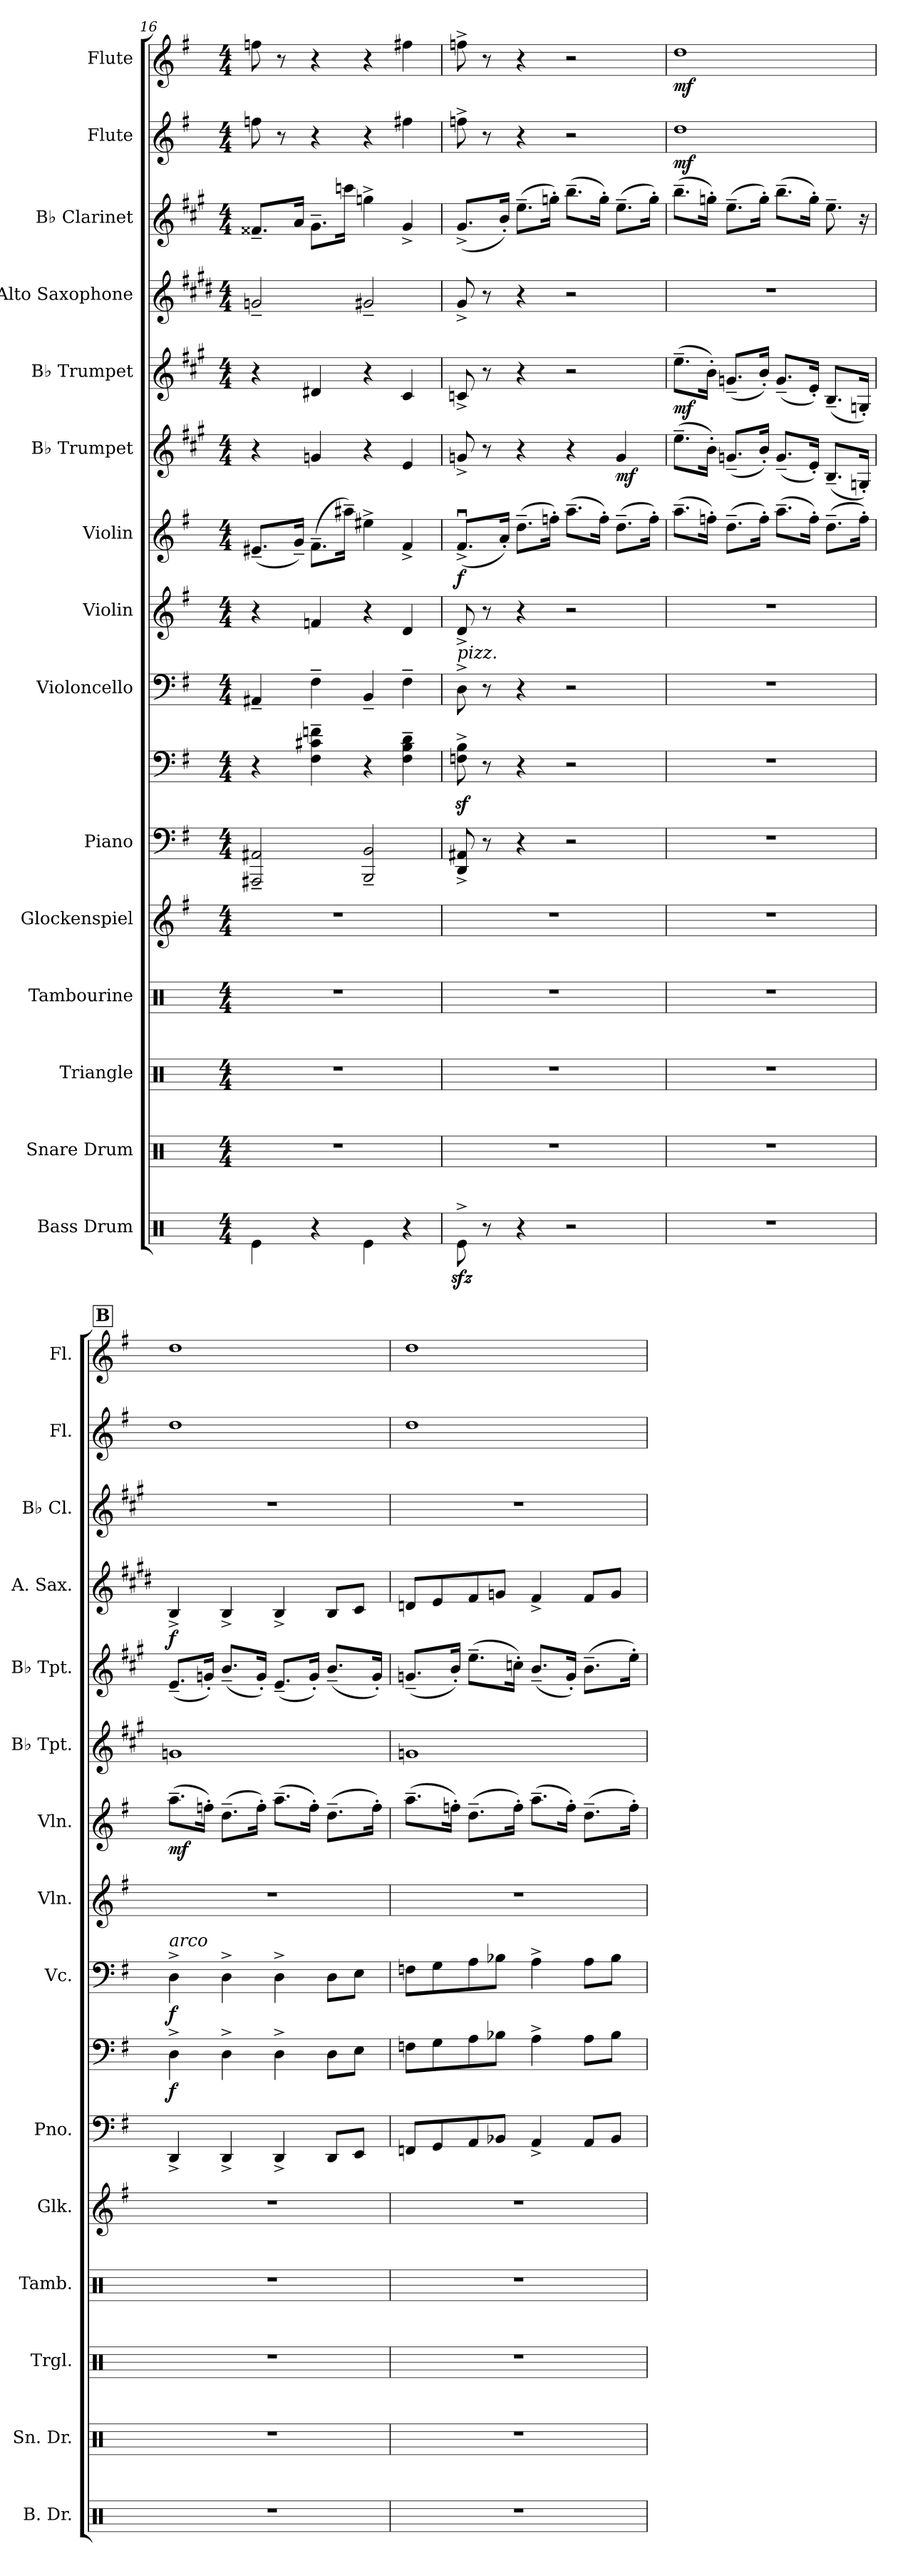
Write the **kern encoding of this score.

**kern	**kern	**kern	**kern	**kern	**kern	**kern	**dynam	**kern	**dynam	**kern	**kern	**dynam	**kern	**dynam	**kern	**dynam	**kern	**dynam	**kern	**kern	**dynam	**kern	**dynam
*part15	*part14	*part13	*part12	*part11	*part10	*part10	*part10	*part9	*part9	*part8	*part7	*part7	*part6	*part6	*part5	*part5	*part4	*part4	*part3	*part2	*part2	*part1	*part1
*staff16	*staff15	*staff14	*staff13	*staff12	*staff11	*staff10	*staff10/11	*staff9	*staff9	*staff8	*staff7	*staff7	*staff6	*staff6	*staff5	*staff5	*staff4	*staff4	*staff3	*staff2	*staff2	*staff1	*staff1
*I"Bass Drum	*I"Snare Drum	*I"Triangle	*I"Tambourine	*I"Glockenspiel	*I"Piano	*	*	*I"Violoncello	*	*I"Violin	*I"Violin	*	*I"B♭ Trumpet	*	*I"B♭ Trumpet	*	*I"Alto Saxophone	*	*I"B♭ Clarinet	*I"Flute	*	*I"Flute	*
*I'B. Dr.	*I'Sn. Dr.	*I'Trgl.	*I'Tamb.	*I'Glk.	*I'Pno.	*	*	*I'Vc.	*	*I'Vln.	*I'Vln.	*	*I'B♭ Tpt.	*	*I'B♭ Tpt.	*	*I'A. Sax.	*	*I'B♭ Cl.	*I'Fl.	*	*I'Fl.	*
*clefX	*clefX	*clefX	*clefX	*clefG2	*clefF4	*clefF4	*	*clefF4	*	*clefG2	*clefG2	*	*clefG2	*	*clefG2	*	*clefG2	*	*clefG2	*clefG2	*	*clefG2	*
*	*	*	*	*ITrd-14c-24	*	*	*	*	*	*	*	*	*ITrd1c2	*	*ITrd1c2	*	*ITrd5c9	*	*ITrd1c2	*	*	*	*
*k[]	*k[]	*k[]	*k[]	*k[f#]	*k[f#]	*k[f#]	*	*k[f#]	*	*k[f#]	*k[f#]	*	*k[f#]	*	*k[f#]	*	*k[f#]	*	*k[f#]	*k[f#]	*	*k[f#]	*
*M4/4	*M4/4	*M4/4	*M4/4	*M4/4	*M4/4	*M4/4	*	*M4/4	*	*M4/4	*M4/4	*	*M4/4	*	*M4/4	*	*M4/4	*	*M4/4	*M4/4	*	*M4/4	*
=16	=16	=16	=16	=16	=16	=16	=16	=16	=16	=16	=16	=16	=16	=16	=16	=16	=16	=16	=16	=16	=16	=16	=16
4Re\	1r	1r	1r	1r	2AAA#X/~ 2AA#X/~	4r	.	4AA#X~/	.	4r	(8.e#X~/L	.	4r	.	4r	.	2B-X~/	.	8.e#X~/L	8ffn\	.	8ffn\	.
.	.	.	.	.	.	.	.	.	.	.	.	.	.	.	.	.	.	.	.	8r	.	8r	.
.	.	.	.	.	.	.	.	.	.	.	16g~/Jk)	.	.	.	.	.	.	.	16g/Jk	.	.	.	.
4r	.	.	.	.	.	4F#\~ 4c#X\~ 4fn\~	.	4F#~\	.	4fn/	(8.f#~\L	.	4fn/	.	4c#X/	.	.	.	8.f#~\L	4r	.	4r	.
.	.	.	.	.	.	.	.	.	.	.	16aa#X~\Jk)	.	.	.	.	.	.	.	16bb-X\Jk	.	.	.	.
4Re\	.	.	.	.	2BBB/~ 2BB/~	4r	.	4BB~/	.	4r	4ee#X^\	.	4r	.	4r	.	2Bn~/	.	4ffn^\	4r	.	4r	.
4r	.	.	.	.	.	4F#\~ 4B\~ 4d\~	.	4F#~\	.	4d/	4f#^/	.	4d/	.	4B/	.	.	.	4f#^/	4ff#X\	.	4ff#X\	.
=17	=17	=17	=17	=17	=17	=17	=17	=17	=17	=17	=17	=17	=17	=17	=17	=17	=17	=17	=17	=17	=17	=17	=17
!	!	!	!	!	!	!	!	!LO:TX:a:i:t=pizz.	!	!	!	!	!	!	!	!	!	!	!	!	!	!	!
!	!	!	!	!	!	!	!	!	!	!	!	!LO:DY:b	!	!	!	!	!	!	!	!	!	!	!
8Rezz<^\	1r	1r	1r	1r	8DD/^ 8AA#X/^	8Fn\z<^ 8B\z<^	.	8D^\	.	8d^/	(8.f#u^/L	f	8fn^/	.	8B-X^/	.	8B^/	.	(8.f#^/L	8ffn^\	.	8ffn^\	.
8r	.	.	.	.	8r	8r	.	8r	.	8r	.	.	8r	.	8r	.	8r	.	.	8r	.	8r	.
.	.	.	.	.	.	.	.	.	.	.	16a'/Jk)	.	.	.	.	.	.	.	16a'/Jk)	.	.	.	.
4r	.	.	.	.	4r	4r	.	4r	.	4r	(8.dd~\L	.	4r	.	4r	.	4r	.	(8.dd~\L	4r	.	4r	.
.	.	.	.	.	.	.	.	.	.	.	16ffn'\Jk)	.	.	.	.	.	.	.	16ffn'\Jk)	.	.	.	.
2r	.	.	.	.	2r	2r	.	2r	.	2r	(8.aa~\L	.	4r	.	2r	.	2r	.	(8.aa~\L	2r	.	2r	.
.	.	.	.	.	.	.	.	.	.	.	16ff'\Jk)	.	.	.	.	.	.	.	16ff'\Jk)	.	.	.	.
!	!	!	!	!	!	!	!	!	!	!	!	!	!	!LO:DY:b	!	!	!	!	!	!	!	!	!
.	.	.	.	.	.	.	.	.	.	.	(8.dd~\L	.	4f/	mf	.	.	.	.	(8.dd~\L	.	.	.	.
.	.	.	.	.	.	.	.	.	.	.	16ff'\Jk)	.	.	.	.	.	.	.	16ff'\Jk)	.	.	.	.
=18	=18	=18	=18	=18	=18	=18	=18	=18	=18	=18	=18	=18	=18	=18	=18	=18	=18	=18	=18	=18	=18	=18	=18
!	!	!	!	!	!	!	!	!	!	!	!	!	!	!	!	!LO:DY:b	!	!	!	!	!LO:DY:b	!	!LO:DY:b
1r	1r	1r	1r	1r	1r	1r	.	1r	.	1r	(8.aa~\L	.	(8.dd~\L	.	(8.dd~\L	mf	1r	.	(8.aa~\L	1dd	mf	1dd	mf
.	.	.	.	.	.	.	.	.	.	.	16ffn'\Jk)	.	16a'\Jk)	.	16a'\Jk)	.	.	.	16ffn'\Jk)	.	.	.	.
.	.	.	.	.	.	.	.	.	.	.	(8.dd~\L	.	(8.fn~/L	.	(8.fn~/L	.	.	.	(8.dd~\L	.	.	.	.
.	.	.	.	.	.	.	.	.	.	.	16ff'\Jk)	.	16a'/Jk)	.	16a'/Jk)	.	.	.	16ff'\Jk)	.	.	.	.
.	.	.	.	.	.	.	.	.	.	.	(8.aa~\L	.	(8.f~/L	.	(8.f~/L	.	.	.	(8.aa~\L	.	.	.	.
.	.	.	.	.	.	.	.	.	.	.	16ff'\Jk)	.	16d'/Jk)	.	16d'/Jk)	.	.	.	16ff'\Jk)	.	.	.	.
.	.	.	.	.	.	.	.	.	.	.	(8.dd~\L	.	(8.A~/L	.	(8.A~/L	.	.	.	8.dd~\	.	.	.	.
.	.	.	.	.	.	.	.	.	.	.	16ff'\Jk)	.	16Fn'/Jk)	.	16Fn'/Jk)	.	.	.	16r	.	.	.	.
!!LO:PB:g=z
!!LO:REH:place=s1:a:B:fs=14:t=B
=19	=19	=19	=19	=19	=19	=19	=19	=19	=19	=19	=19	=19	=19	=19	=19	=19	=19	=19	=19	=19	=19	=19	=19
!	!	!	!	!	!	!	!	!LO:TX:a:i:t=arco	!	!	!	!	!	!	!	!	!	!	!	!	!	!	!
!	!	!	!	!	!	!	!LO:DY:b	!	!LO:DY:b	!	!	!LO:DY:b	!	!	!	!	!	!LO:DY:b	!	!	!	!	!
1r	1r	1r	1r	1r	4DD^/	4D^\	f	4D^\	f	1r	(8.aa~\L	mf	1fn	.	(8.d~/L	.	4D^/	f	1r	1dd	.	1dd	.
.	.	.	.	.	.	.	.	.	.	.	16ffn'\Jk)	.	.	.	16fn'/Jk)	.	.	.	.	.	.	.	.
.	.	.	.	.	4DD^/	4D^\	.	4D^\	.	.	(8.dd~\L	.	.	.	(8.a~/L	.	4D^/	.	.	.	.	.	.
.	.	.	.	.	.	.	.	.	.	.	16ff'\Jk)	.	.	.	16f'/Jk)	.	.	.	.	.	.	.	.
.	.	.	.	.	4DD^/	4D^\	.	4D^\	.	.	(8.aa~\L	.	.	.	(8.d~/L	.	4D^/	.	.	.	.	.	.
.	.	.	.	.	.	.	.	.	.	.	16ff'\Jk)	.	.	.	16f'/Jk)	.	.	.	.	.	.	.	.
.	.	.	.	.	8DD/L	8D\L	.	8D\L	.	.	(8.dd~\L	.	.	.	(8.a~/L	.	8D/L	.	.	.	.	.	.
.	.	.	.	.	8EE/J	8E\J	.	8E\J	.	.	.	.	.	.	.	.	8E/J	.	.	.	.	.	.
.	.	.	.	.	.	.	.	.	.	.	16ff'\Jk)	.	.	.	16f'/Jk)	.	.	.	.	.	.	.	.
=20	=20	=20	=20	=20	=20	=20	=20	=20	=20	=20	=20	=20	=20	=20	=20	=20	=20	=20	=20	=20	=20	=20	=20
1r	1r	1r	1r	1r	8FFn/L	8Fn\L	.	8Fn\L	.	1r	(8.aa~\L	.	1fn	.	(8.fn~/L	.	8Fn/L	.	1r	1dd	.	1dd	.
.	.	.	.	.	8GG/	8G\	.	8G\	.	.	.	.	.	.	.	.	8G/	.	.	.	.	.	.
.	.	.	.	.	.	.	.	.	.	.	16ffn'\Jk)	.	.	.	16a'/Jk)	.	.	.	.	.	.	.	.
.	.	.	.	.	8AA/	8A\	.	8A\	.	.	(8.dd~\L	.	.	.	(8.dd~\L	.	8A/	.	.	.	.	.	.
.	.	.	.	.	8BB-X/J	8B-X\J	.	8B-X\J	.	.	.	.	.	.	.	.	8B-X/J	.	.	.	.	.	.
.	.	.	.	.	.	.	.	.	.	.	16ff'\Jk)	.	.	.	16b-X'\Jk)	.	.	.	.	.	.	.	.
.	.	.	.	.	4AA^/	4A^\	.	4A^\	.	.	(8.aa~\L	.	.	.	(8.a~/L	.	4A^/	.	.	.	.	.	.
.	.	.	.	.	.	.	.	.	.	.	16ff'\Jk)	.	.	.	16f'/Jk)	.	.	.	.	.	.	.	.
.	.	.	.	.	8AA/L	8A\L	.	8A\L	.	.	(8.dd~\L	.	.	.	(8.a~\L	.	8A/L	.	.	.	.	.	.
.	.	.	.	.	8BB-/J	8B-\J	.	8B-\J	.	.	.	.	.	.	.	.	8B-/J	.	.	.	.	.	.
.	.	.	.	.	.	.	.	.	.	.	16ff'\Jk)	.	.	.	16dd'\Jk)	.	.	.	.	.	.	.	.
=	=	=	=	=	=	=	=	=	=	=	=	=	=	=	=	=	=	=	=	=	=	=	=
*-	*-	*-	*-	*-	*-	*-	*-	*-	*-	*-	*-	*-	*-	*-	*-	*-	*-	*-	*-	*-	*-	*-	*-
